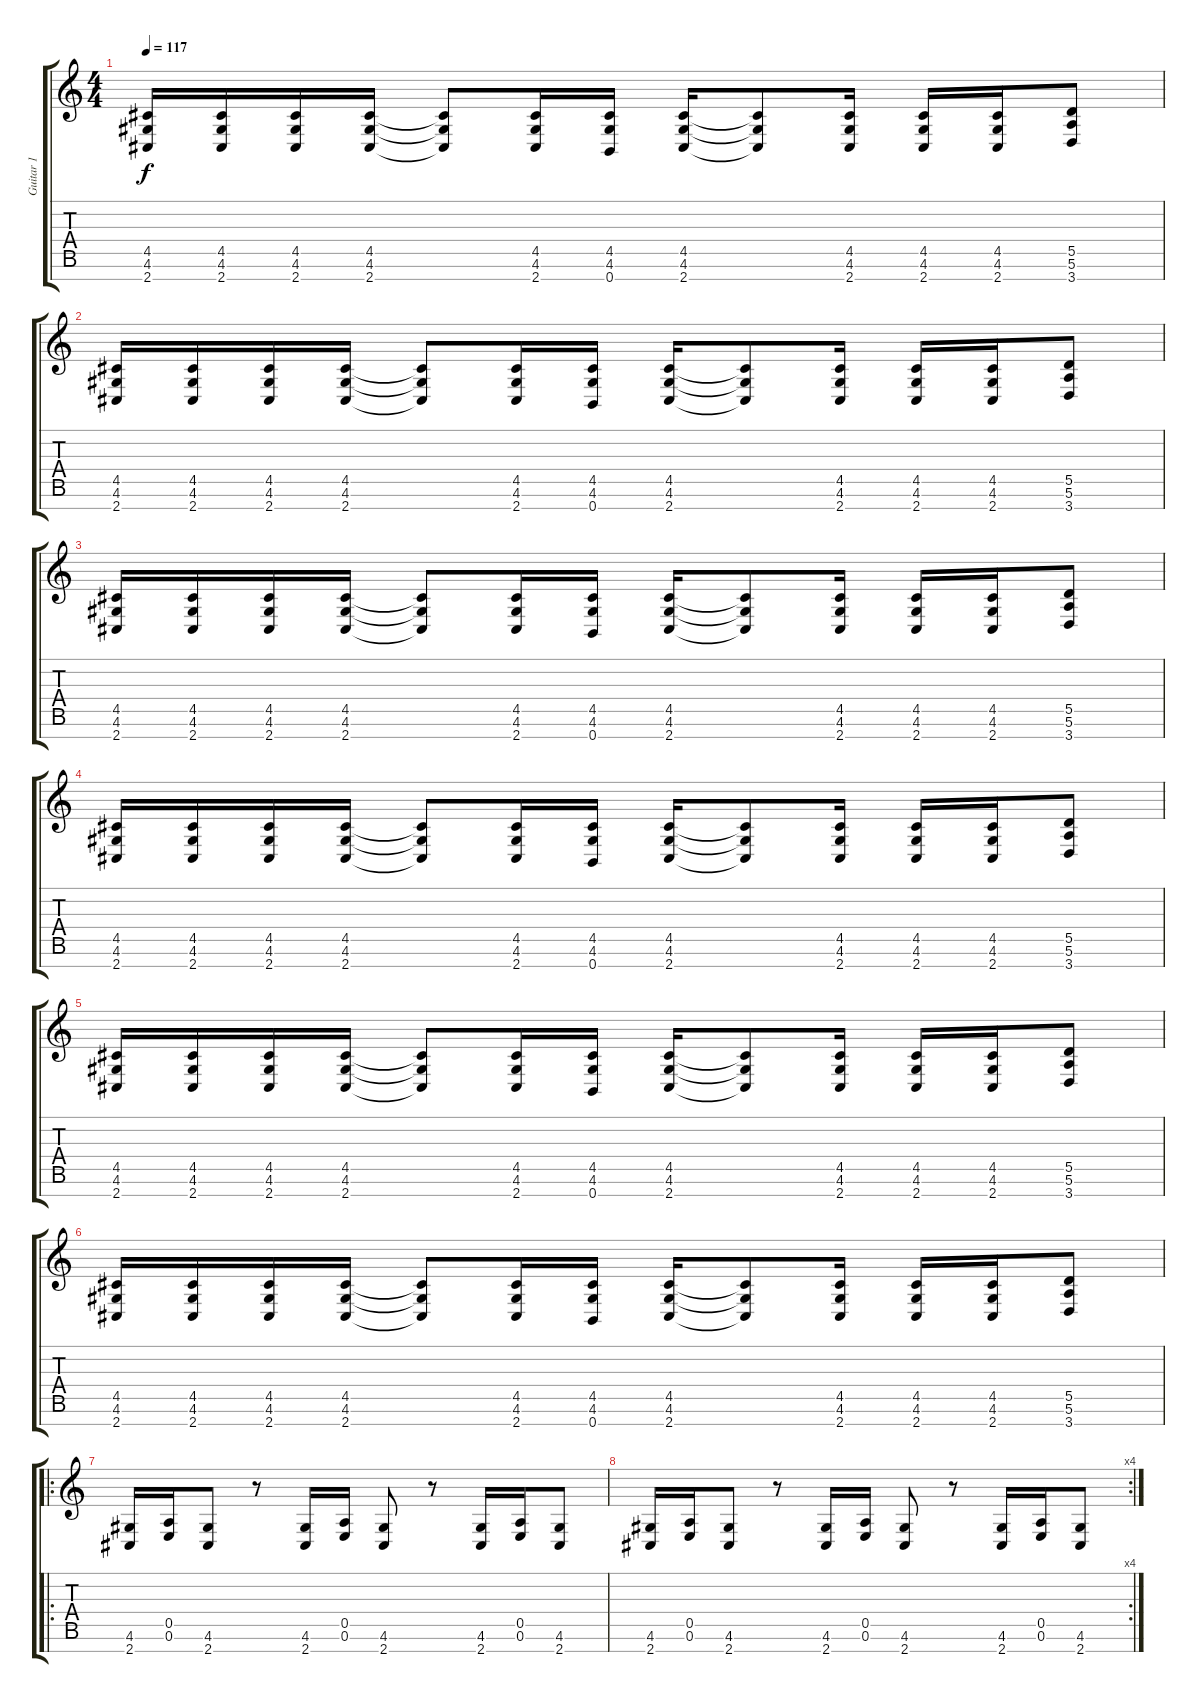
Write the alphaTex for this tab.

\track ("Guitar 1" "Guitar 1") {instrument distortionguitar}
\staff {score tabs}
\tuning (E4 B3 G3 D3 A2 E2 B1) {hide}
\ts (4 4)
\tempo 117
\clef g2
\ks c
(4.5 4.6 2.7).16{dy f} (4.5 4.6 2.7).16 (4.5 4.6 2.7).16 (4.5 4.6 2.7).16 (4.5{t} 4.6{t} 2.7{t}).8 (4.5 4.6 2.7).16 (4.5 4.6 0.7).16 (4.5 4.6 2.7).16 (4.5{t} 4.6{t} 2.7{t}).8 (4.5 4.6 2.7).16 (4.5 4.6 2.7).16 (4.5 4.6 2.7).16 (5.5 5.6 3.7).8 |
(4.5 4.6 2.7).16 (4.5 4.6 2.7).16 (4.5 4.6 2.7).16 (4.5 4.6 2.7).16 (4.5{t} 4.6{t} 2.7{t}).8 (4.5 4.6 2.7).16 (4.5 4.6 0.7).16 (4.5 4.6 2.7).16 (4.5{t} 4.6{t} 2.7{t}).8 (4.5 4.6 2.7).16 (4.5 4.6 2.7).16 (4.5 4.6 2.7).16 (5.5 5.6 3.7).8 |
(4.5 4.6 2.7).16 (4.5 4.6 2.7).16 (4.5 4.6 2.7).16 (4.5 4.6 2.7).16 (4.5{t} 4.6{t} 2.7{t}).8 (4.5 4.6 2.7).16 (4.5 4.6 0.7).16 (4.5 4.6 2.7).16 (4.5{t} 4.6{t} 2.7{t}).8 (4.5 4.6 2.7).16 (4.5 4.6 2.7).16 (4.5 4.6 2.7).16 (5.5 5.6 3.7).8 |
(4.5 4.6 2.7).16 (4.5 4.6 2.7).16 (4.5 4.6 2.7).16 (4.5 4.6 2.7).16 (4.5{t} 4.6{t} 2.7{t}).8 (4.5 4.6 2.7).16 (4.5 4.6 0.7).16 (4.5 4.6 2.7).16 (4.5{t} 4.6{t} 2.7{t}).8 (4.5 4.6 2.7).16 (4.5 4.6 2.7).16 (4.5 4.6 2.7).16 (5.5 5.6 3.7).8 |
(4.5 4.6 2.7).16 (4.5 4.6 2.7).16 (4.5 4.6 2.7).16 (4.5 4.6 2.7).16 (4.5{t} 4.6{t} 2.7{t}).8 (4.5 4.6 2.7).16 (4.5 4.6 0.7).16 (4.5 4.6 2.7).16 (4.5{t} 4.6{t} 2.7{t}).8 (4.5 4.6 2.7).16 (4.5 4.6 2.7).16 (4.5 4.6 2.7).16 (5.5 5.6 3.7).8 |
(4.5 4.6 2.7).16 (4.5 4.6 2.7).16 (4.5 4.6 2.7).16 (4.5 4.6 2.7).16 (4.5{t} 4.6{t} 2.7{t}).8 (4.5 4.6 2.7).16 (4.5 4.6 0.7).16 (4.5 4.6 2.7).16 (4.5{t} 4.6{t} 2.7{t}).8 (4.5 4.6 2.7).16 (4.5 4.6 2.7).16 (4.5 4.6 2.7).16 (5.5 5.6 3.7).8 |
\ro
(4.6 2.7).16{volume 11} (0.5 0.6).16 (4.6 2.7).8 r.8 (4.6 2.7).16 (0.5 0.6).16 (4.6 2.7).8 r.8 (4.6 2.7).16 (0.5 0.6).16 (4.6 2.7).8 |
\rc 4
(4.6 2.7).16 (0.5 0.6).16 (4.6 2.7).8 r.8 (4.6 2.7).16 (0.5 0.6).16 (4.6 2.7).8 r.8 (4.6 2.7).16 (0.5 0.6).16 (4.6 2.7).8
